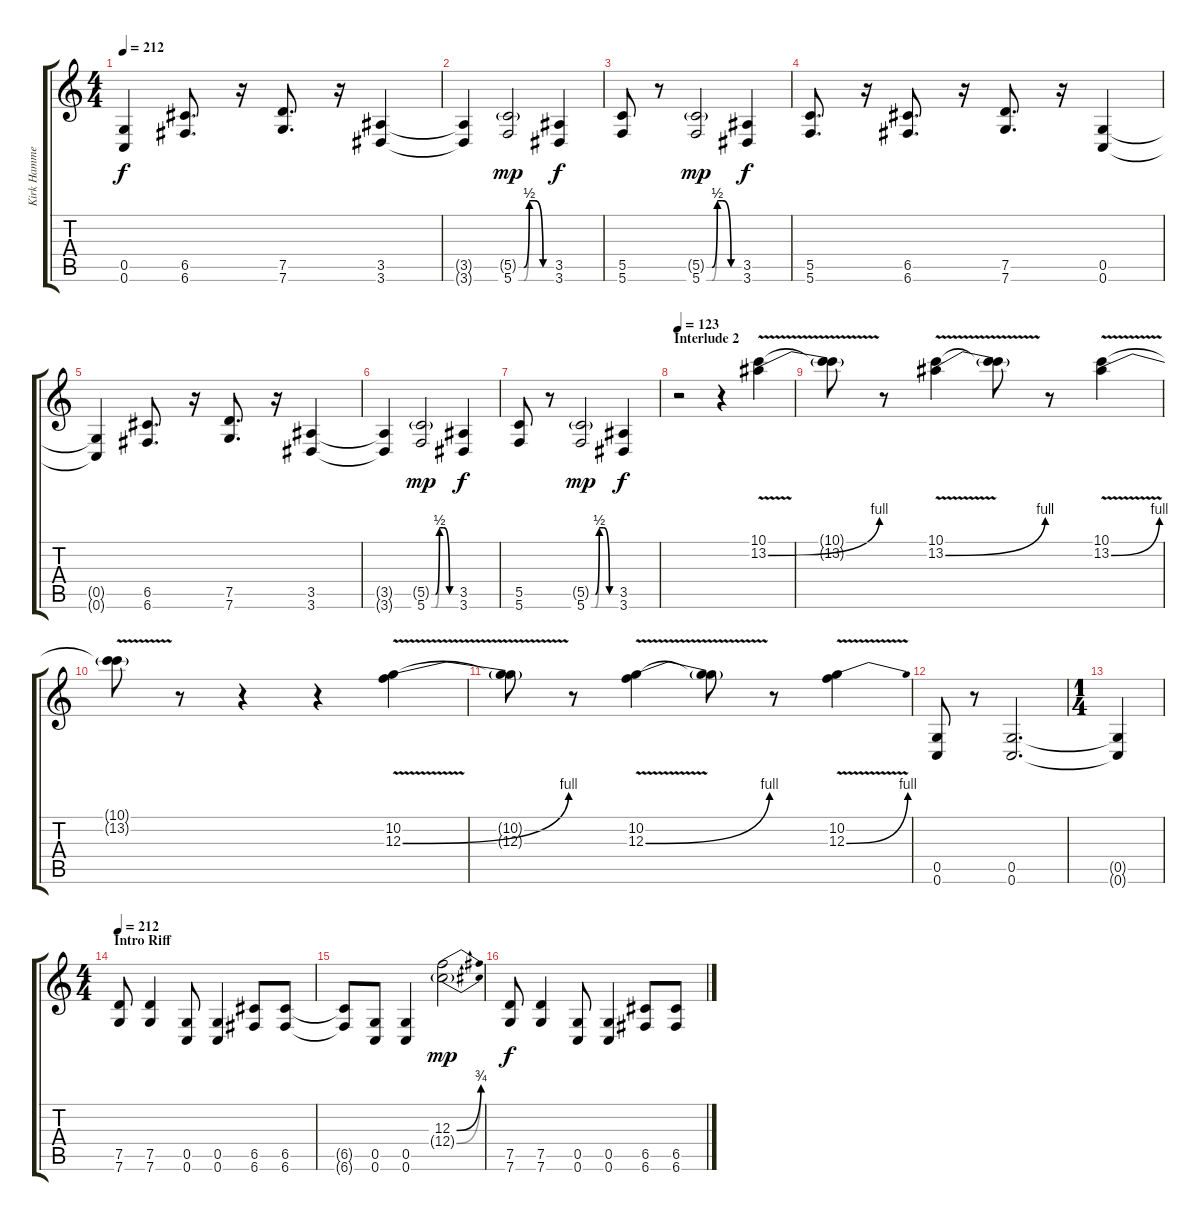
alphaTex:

\track ("Kirk Hammet" "Kirk Hamme") {instrument overdrivenguitar}
\staff {score tabs}
\tuning (D4 A3 F3 C3 G2 C2) {hide}
\ts (4 4)
\tempo 212
\clef g2
\ks c
(0.5{t} 0.6{t}).4{dy f} (6.5 6.6).8{d} r.16 (7.5 7.6).8{d} r.16 (3.5 3.6).4 |
(3.5{t} 3.6{t}).4 (5.5{be (custom 0 0 10 0 20 2 30 2 45 0 60 0) g} 5.6{be (custom 0 0 10 0 20 2 30 2 45 0 60 0)}).2{dy mp} (3.5 3.6).4{dy f} |
(5.5 5.6).8 r.8 (5.5{be (custom 0 0 10 0 20 2 30 2 45 0 60 0) g} 5.6{be (custom 0 0 10 0 20 2 30 2 45 0 60 0)}).2{dy mp} (3.5 3.6).4{dy f} |
(5.5 5.6).8{d} r.16 (6.5 6.6).8{d} r.16 (7.5 7.6).8{d} r.16 (0.5 0.6).4 |
(0.5{t} 0.6{t}).4 (6.5 6.6).8{d} r.16 (7.5 7.6).8{d} r.16 (3.5 3.6).4 |
(3.5{t} 3.6{t}).4 (5.5{be (custom 0 0 10 0 20 2 30 2 45 0 60 0) g} 5.6{be (custom 0 0 10 0 20 2 30 2 45 0 60 0)}).2{dy mp} (3.5 3.6).4{dy f} |
(5.5 5.6).8 r.8 (5.5{be (custom 0 0 10 0 20 2 30 2 45 0 60 0) g} 5.6{be (custom 0 0 10 0 20 2 30 2 45 0 60 0)}).2{dy mp} (3.5 3.6).4{dy f} |
\section ("" "Interlude 2")
\tempo 123
r.2 r.4 (10.1 13.2{be (bend 0 0 60 4) v}).4 |
(10.1{t} 13.2{t}).8 r.8 (10.1 13.2{be (bend 0 0 60 4) v}).4 (10.1{t} 13.2{t}).8 r.8 (10.1 13.2{be (bend 0 0 60 4) v}).4 |
(10.1{t} 13.2{t}).8 r.8 r.4 r.4 (10.2 12.3{be (bend 0 0 60 4) v}).4 |
(10.2{t} 12.3{t}).8 r.8 (10.2 12.3{be (bend 0 0 60 4) v}).4 (10.2{t} 12.3{t}).8 r.8 (10.2 12.3{be (bend 0 0 60 4) v}).4 |
(0.5 0.6).8 r.8 (0.5 0.6).2{d} |
\ts (1 4)
(0.5{t} 0.6{t}).4 |
\ts (4 4)
\section ("" "Intro Riff")
\tempo 212
(7.5 7.6).8 (7.5 7.6).4 (0.5 0.6).8 (0.5 0.6).4 (6.5 6.6).8 (6.5 6.6).8 |
(6.5{t} 6.6{t}).8 (0.5 0.6).8 (0.5 0.6).4 (12.3{be (bend 0 0 60 3)} 12.4{be (bend 0 0 60 3) g}).2{dy mp} |
(7.5 7.6).8{dy f} (7.5 7.6).4 (0.5 0.6).8 (0.5 0.6).4 (6.5 6.6).8 (6.5 6.6).8
